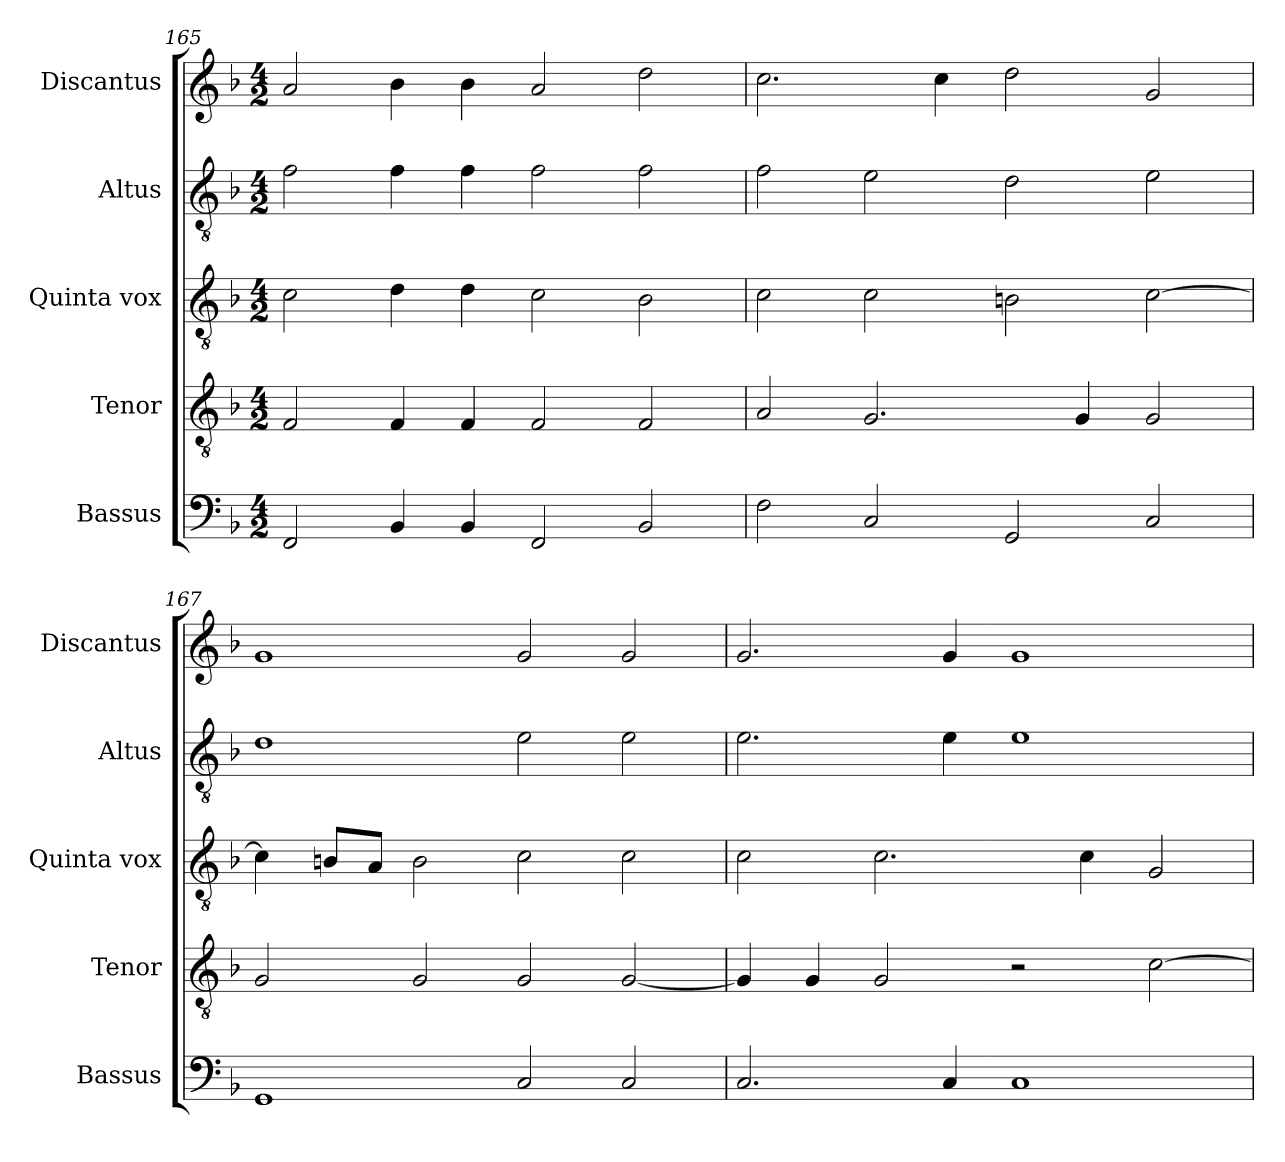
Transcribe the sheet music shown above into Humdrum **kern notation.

**kern	**kern	**kern	**kern	**kern
*part5	*part4	*part3	*part2	*part1
*staff5	*staff4	*staff3	*staff2	*staff1
*I"Bassus	*I"Tenor	*I"Quinta vox	*I"Altus	*I"Discantus
*I'Bassus	*I'Tenor	*I'Quinta vox	*I'Altus	*I'Discantus
*clefF4	*clefGv2	*clefGv2	*clefGv2	*clefG2
*ITrd-3c-5	*ITrd-3c-5	*	*ITrd-3c-5	*ITrd-3c-5
*k[b-e-]	*k[b-e-]	*k[b-]	*k[b-e-]	*k[b-e-]
*B-:	*B-:	*F:	*B-:	*B-:
*M4/2	*M4/2	*M4/2	*M4/2	*M4/2
=165	=165	=165	=165	=165
2BB-/	2B-/	2c\	2b-\	2dd/
4E-/	4B-/	4d\	4b-\	4ee-\
4E-/	4B-/	4d\	4b-\	4ee-\
2BB-/	2B-/	2c\	2b-\	2dd/
2E-/	2B-/	2B-\	2b-\	2gg\
!!LO:LB:g=z
=166	=166	=166	=166	=166
2B-\	2d/	2c\	2b-\	2.ff\
2F/	2.c/	2c\	2a\	.
.	.	.	.	4ff\
2C/	.	2Bn\	2g\	2gg\
.	4c/	.	.	.
2F/	2c/	[>2c\	2a\	2cc/
=167	=167	=167	=167	=167
1C	2c/	4c\]	1g	1cc
.	.	8B/L	.	.
.	.	8A/J	.	.
.	2c/	2B\	.	.
2F/	2c/	2c\	2a\	2cc/
2F/	[<2c/	2c\	2a\	2cc/
=168	=168	=168	=168	=168
2.F/	4c/]	2c\	2.a\	2.cc/
.	4c/	.	.	.
.	2c/	2.c\	.	.
4F/	.	.	4a\	4cc/
1F	2r	.	1a	1cc
.	.	4c\	.	.
.	[>2f\	2G/	.	.
=	=	=	=	=
*-	*-	*-	*-	*-
